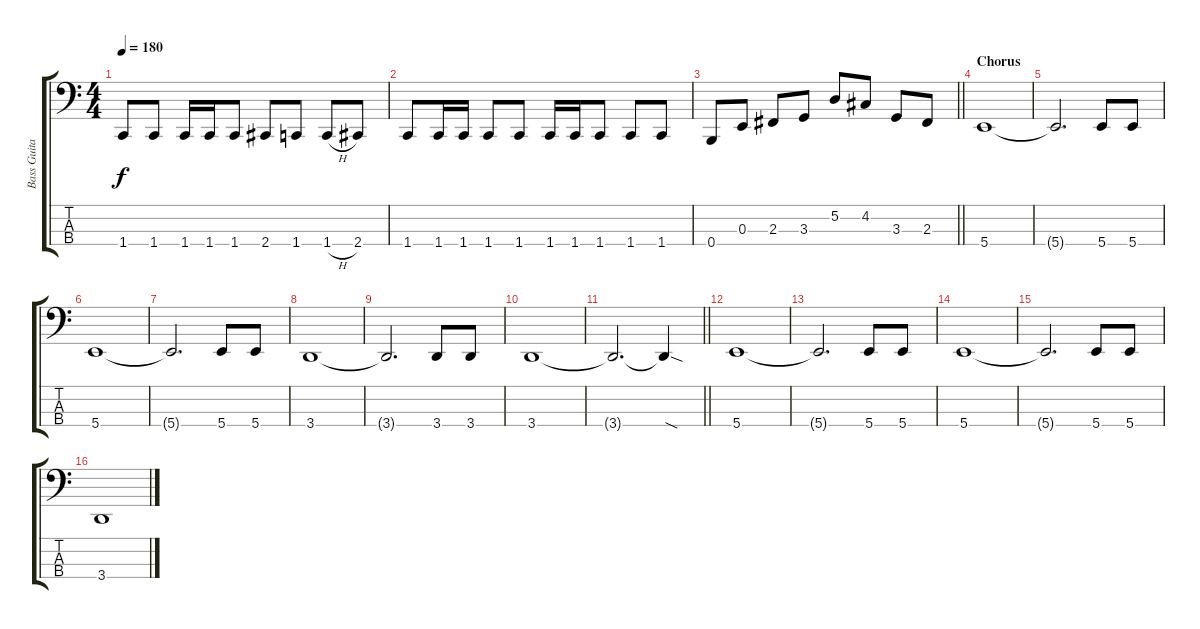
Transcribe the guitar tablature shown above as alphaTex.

\track ("Bass Guitar" "Bass Guita") {instrument electricbassfinger}
\staff {score tabs}
\tuning (D2 A1 E1 B0) {hide}
\ts (4 4)
\tempo 180
\clef f4
\ks c
1.4.8{dy f} 1.4.8 1.4.16 1.4.16 1.4.8 2.4.8 1.4.8 1.4{h}.8 2.4.8 |
1.4.8 1.4.16 1.4.16 1.4.8 1.4.8 1.4.16 1.4.16 1.4.8 1.4.8 1.4.8 |
\barLineRight lightlight
0.4.8 0.3.8 2.3.8 3.3.8 5.2.8 4.2.8 3.3.8 2.3.8 |
\section ("" "Chorus")
5.4.1 |
5.4{t}.2{d} 5.4.8 5.4.8 |
5.4.1 |
5.4{t}.2{d} 5.4.8 5.4.8 |
3.4.1 |
3.4{t}.2{d} 3.4.8 3.4.8 |
3.4.1 |
\barLineRight lightlight
3.4{t}.2{d} 3.4{sod t}.4 |
5.4.1 |
5.4{t}.2{d} 5.4.8 5.4.8 |
5.4.1 |
5.4{t}.2{d} 5.4.8 5.4.8 |
3.4.1
